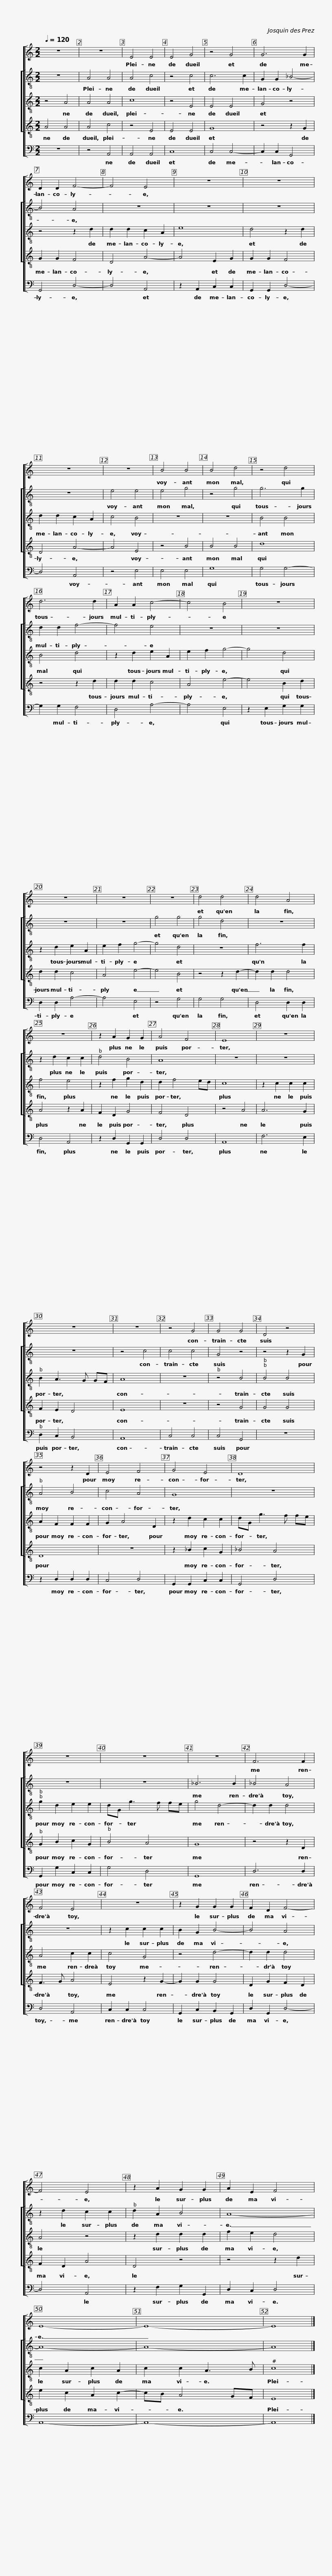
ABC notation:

X:1
%%score [ 1 [ 2 3 4 ] 5 ]
L:1/8
Q:1/4=120
M:2/2
I:linebreak $
K:C
V:1 treble
V:2 treble-8
V:3 treble-8
V:4 treble-8
V:5 bass
V:1
 z8 | z8 | E4 E4 | E4 G4 | z4 G4 | %5
 G6 G2 |$ D2 D2 F4- | F4 E4 | z8 | z8 | %10
 z8 | z8 | B4 B4 |$ B4 d4 | z4 d4 | %15
 d6 d2 | A2 A2 c4- | c4 B4 | z8 |$ z8 |$ %20
 z8 | z8 | d4 d4 | d4 A4 | z8 | %25
 z2 A2 G2 G2 | A4 F4 |$ E8 | z8 | z8 | %30
 z8 | z4 G4 | G4 G4 | D4 z4 |$ z4 z2 D2 | %35
 E4 F4 | G4 E4 | D8 | z8 |$ z8 |$ %40
 z8 | F6 F2 | F4 E4 | z8 | z2 G2 G2 G2 |$ %45
 F2 D2 F4- |$ F4 E4 | z2 A2 G2 G2 | A2 E2 F4 | E8- | %50
 E8- | E8 |] %52
V:2
 z8 | A4 A4 | A4 c4 | z4 c4 | c6 c2 | %5
 G2 G2 _B4- |$ B4 A4 | z8 | z8 | z8 | %10
 z8 | e4 e4 | e4 g4 |$ z4 g4 | g6 g2 | %15
 d2 d2 f4- | f4 e4 | z8 | z8 |$ z8 |$ %20
 z8 | g4 g4 | g4 d4 | z8 | z2 d2 c2 c2 | %25
 d4 B4 | A8 |$ z8 | z8 | z8 | %30
 z4 c4 | c4 c4 | G4 z4 | z4 z2 G2 |$ A4 B4 | %35
 c4 A4 | G8 | z8 | z8 |$ z8 |$ %40
 _B6 B2 | _B4 A4 | z8 | z2 c2 c2 c2 | B2 G2 B4- |$ %45
 B4 A4 |$ z2 d2 c2 c2 | d2 A2 B4 | A8- | A8- | %50
 A8- | A8 |] %52
V:3
 z4 A4 | A4 A4 | c8 | z4 E4 | E4 E4 | %5
 G4 z4 |$ z4 z2 d2 | d2 d2 c2 A2 | e8 | d4 z2 d2 | %10
 d2 d2 c2 A2 | c4 B4 | z8 |$ z8 | B4 B4 | %15
 B4 d4 | z2 d2 e2 A2 | e2 f2 g4- | g4 d4 |$ z2 d2 e2 A2 |$ %20
 e2 f2 g4- | g4 d4 | z8 | f6 f2 | f4 e4 | %25
 z2 f2 g2 d2 | d2 f4 ed |$ c8 | z2 c2 c2 c2 | B2 A3 G GF | %30
 A8 | z8 | z4 B4 | B4 B4 |$ A2 F2 F2 F2 | %35
 G2 A4 D2 | z2 d2 c2 c2 | dG g3 f fe | g2 d2 e2 e2 |$ dG g3 f fe |$ %40
 g4 d4- | d2 d2 d4 | A4 c2 c2 | c4 G4 | z4 d4- |$ %45
 d2 d2 d4 |$ A4 z4 | z2 d2 d2 d2 | f2 e2 d4 | c2 A2 c2 A2 | %50
 c2 c2 A3 B | c8 |] %52
V:4
 A4 A4 | A4 c4 | z4 E4 | E4 E4 | G8 | %5
 z4 z2 G2 |$ G2 G2 F4 | D4 A4- | A4 E2 G2 | G2 G2 F4 | %10
 D4 A4- | A4 E4 | z4 B4 |$ B4 B4 | d8 | %15
 z4 z2 d2 | d2 d2 c4 | A4 e4- | e4 B2 d2 |$ d2 d2 c4 |$ %20
 A4 e4- | e4 B4 | z4 z2 d2- | d2 d2 d4 | A4 z2 A2 | %25
 F2 D2 G4 | F4 D4 |$ z4 A4 | A6 G2 | F2 E2 D4 | %30
 E8 | z8 | z4 G4 | G4 G4 |$ D8 | %35
 z8 | z2 _B2 c2 G2 | _B4 A4 | G2 B2 c2 G2 |$ B4 A4 |$ %40
 G8 | z4 z2 D2 | F3 G A4 | E4 z2 G2- | G2 G2 G4 |$ %45
 D2 G2 F2 D2 |$ F2 D2 A4 | D4 z4 | z4 z2 d2 | e2 c2 A2 c2- | %50
 cB A4 GF | E8 |] %52
V:5
 z8 | z4 A,,4 | A,,4 A,,4 | C,8 | C,4 C,4- | %5
 C,2 C,2 G,,4 |$ G,,4 D,4- | D,4 A,,4 | z2 A,,2 C,2 C,2 | G,,2 G,,2 D,4- | %10
 D,4 A,,4 | z4 E,4 | E,4 E,4 |$ G,8 | G,4 G,4- | %15
 G,2 G,2 F,4 | D,4 A,4- | A,4 E,4 | z2 E,2 G,2 G,2 |$ D,2 D,2 A,4- |$ %20
 A,4 E,4 | z4 G,4 | G,4 G,4 | D,4 D,2 D,2 | D,4 A,,4 | %25
 z2 D,2 G,,2 G,,2 | D,4 D,4 |$ A,,8 | F,6 E,2 | D,2 C,2 B,,4 | %30
 A,,8 | C,4 C,4 | C,4 G,,4 | z8 |$ z2 D,2 D,2 D,2 | %35
 C,4 D,4 | G,,2 G,,2 C,2 C,2 | G,,4 D,4 | G,,2 G,2 C,2 C,2 |$ G,4 D,4 |$ %40
 G,,8 | D,6 D,2 | D,4 A,,4 | C,2 C,2 C,4 | G,,2 C,2 B,,2 G,,2 |$ %45
 D,2 G,,2 D,4- |$ D,4 A,,4 | z2 F,2 G,2 G,,2 | D,2 C,2 D,4 | A,,8- | %50
 A,,8- | A,,8 |] %52
